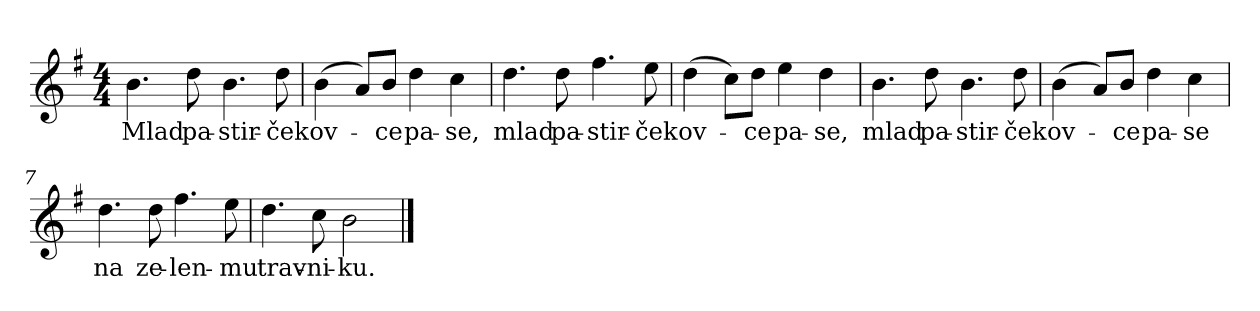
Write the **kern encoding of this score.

**kern	**text
*part1	*part1
*staff1	*staff1
*clefG2	*
*k[f#]	*
*G:	*
*M4/4	*
*MM112	*
=1	=1
!	!LO:LY:b
4.b\	Mlad
!	!LO:LY:b
8dd\	pa-
!	!LO:LY:b
4.b\	-stir-
!	!LO:LY:b
8dd\	-ček
=2	=2
!	!LO:LY:b
(>4b\	ov-
8a/L)	.
!	!LO:LY:b
8b/J	-ce
!	!LO:LY:b
4dd\	pa-
!	!LO:LY:b
4cc\	-se,
=3	=3
!	!LO:LY:b
4.dd\	mlad
!	!LO:LY:b
8dd\	pa-
!	!LO:LY:b
4.ff#\	-stir-
!	!LO:LY:b
8ee\	-ček
=4	=4
!	!LO:LY:b
(>4dd\	ov-
8cc\L)	.
!	!LO:LY:b
8dd\J	-ce
!	!LO:LY:b
4ee\	pa-
!	!LO:LY:b
4dd\	-se,
!!LO:LB:g=z
=5	=5
!	!LO:LY:b
4.b\	mlad
!	!LO:LY:b
8dd\	pa-
!	!LO:LY:b
4.b\	-stir-
!	!LO:LY:b
8dd\	-ček
=6	=6
!	!LO:LY:b
(>4b\	ov-
8a/L)	.
!	!LO:LY:b
8b/J	-ce
!	!LO:LY:b
4dd\	pa-
!	!LO:LY:b
4cc\	-se
=7	=7
!	!LO:LY:b
4.dd\	na
!	!LO:LY:b
8dd\	ze-
!	!LO:LY:b
4.ff#\	-len-
!	!LO:LY:b
8ee\	-mu
=8	=8
!	!LO:LY:b
4.dd\	trav-
!	!LO:LY:b
8cc\	-ni-
!	!LO:LY:b
2b\	-ku.
==	==
*-	*-
